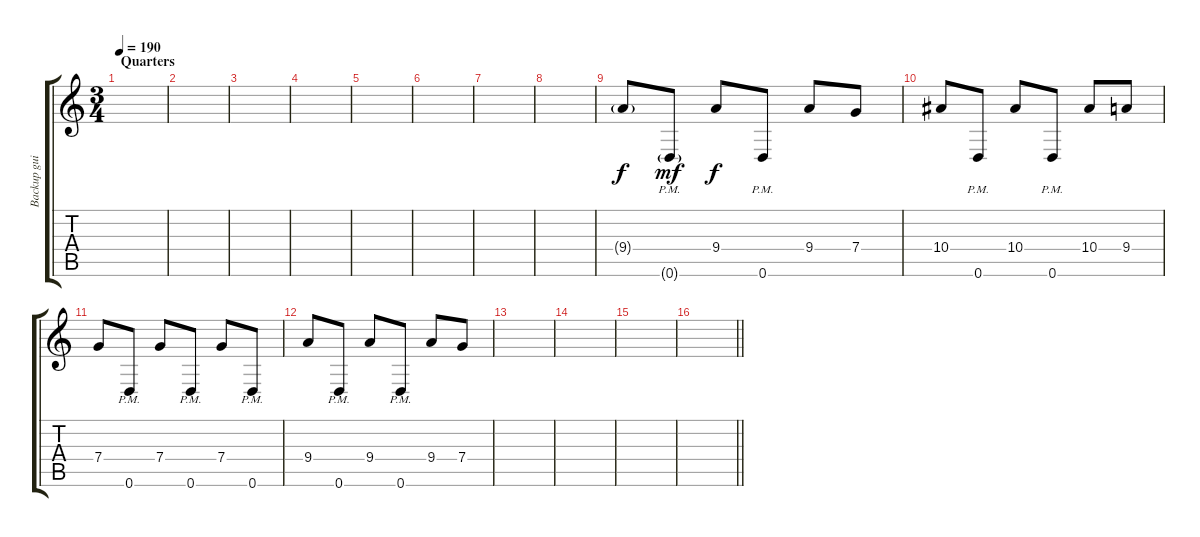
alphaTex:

\track ("Backup guitar" "Backup gui") {instrument distortionguitar}
\staff {score tabs}
\tuning (D4 A3 F3 C3 G2 D2) {hide}
\ts (3 4)
\section ("" "Quarters")
\tempo 190
\clef g2
\ks c
|
|
|
|
|
|
|
|
9.4{g}.8{balance 0} 0.6{g pm}.8{dy mf} 9.4.8{dy f} 0.6{pm}.8 9.4.8 7.4.8 |
10.4.8 0.6{pm}.8 10.4.8 0.6{pm}.8 10.4.8 9.4.8 |
7.4.8 0.6{pm}.8 7.4.8 0.6{pm}.8 7.4.8 0.6{pm}.8 |
9.4.8 0.6{pm}.8 9.4.8 0.6{pm}.8 9.4.8 7.4.8 |
|
|
|
\barLineRight lightlight
